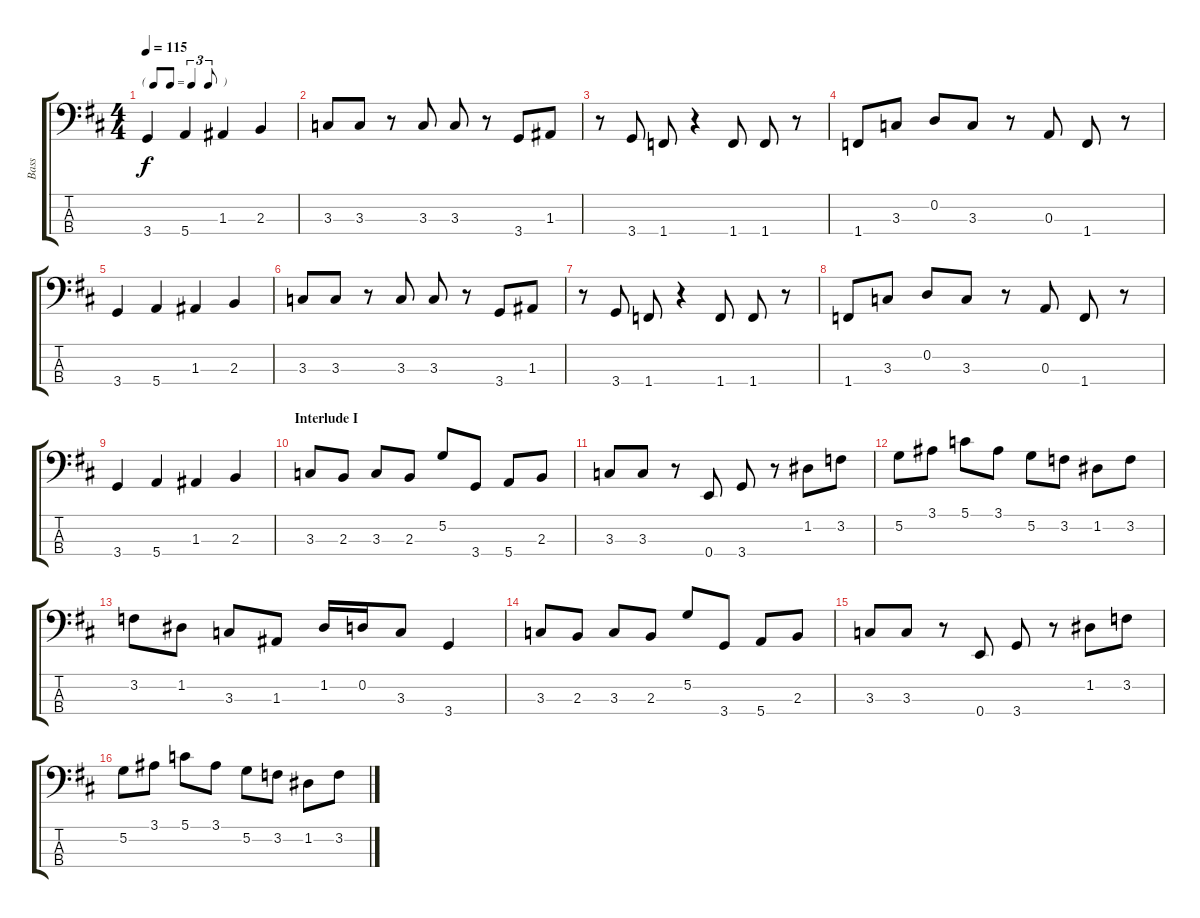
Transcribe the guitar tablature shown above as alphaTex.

\track ("Bass" "Bass") {instrument fretlessbass}
\staff {score tabs}
\tuning (G2 D2 A1 E1) {hide}
\ts (4 4)
\tf triplet8th
\tempo 115
\clef f4
\ks d
3.4.4{dy f} 5.4.4 1.3.4 2.3.4 |
3.3.8 3.3.8 r.8 3.3.8 3.3.8 r.8 3.4.8 1.3.8 |
r.8 3.4.8 1.4.8 r.4 1.4.8 1.4.8 r.8 |
1.4.8 3.3.8 0.2.8 3.3.8 r.8 0.3.8 1.4.8 r.8 |
3.4.4 5.4.4 1.3.4 2.3.4 |
3.3.8 3.3.8 r.8 3.3.8 3.3.8 r.8 3.4.8 1.3.8 |
r.8 3.4.8 1.4.8 r.4 1.4.8 1.4.8 r.8 |
1.4.8 3.3.8 0.2.8 3.3.8 r.8 0.3.8 1.4.8 r.8 |
3.4.4 5.4.4 1.3.4 2.3.4 |
\section ("" "Interlude I")
3.3.8 2.3.8 3.3.8 2.3.8 5.2.8 3.4.8 5.4.8 2.3.8 |
3.3.8 3.3.8 r.8 0.4.8 3.4.8 r.8 1.2.8 3.2.8 |
5.2.8 3.1.8 5.1.8 3.1.8 5.2.8 3.2.8 1.2.8 3.2.8 |
3.2.8 1.2.8 3.3.8 1.3.8 1.2.16 0.2.16 3.3.8 3.4.4 |
3.3.8 2.3.8 3.3.8 2.3.8 5.2.8 3.4.8 5.4.8 2.3.8 |
3.3.8 3.3.8 r.8 0.4.8 3.4.8 r.8 1.2.8 3.2.8 |
5.2.8 3.1.8 5.1.8 3.1.8 5.2.8 3.2.8 1.2.8 3.2.8
